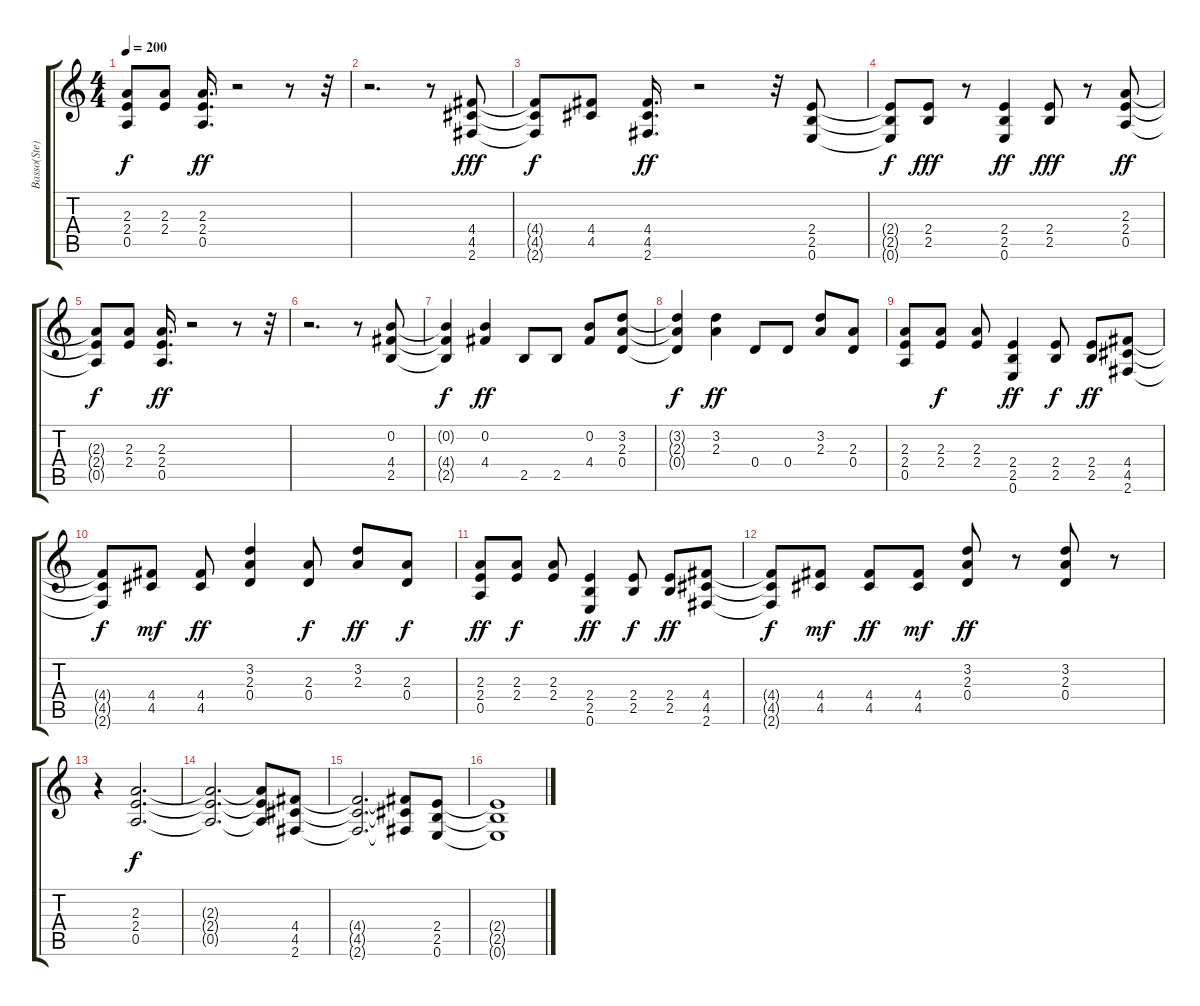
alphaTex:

\track ("Basso(Ste)" "Basso(Ste)") {instrument slapbass1}
\staff {score tabs}
\tuning (E4 B3 G3 D3 A2 E2) {hide}
\ts (4 4)
\tempo 200
\clef g2
\ks c
(2.3{t} 2.4{t} 0.5{t}).8{dy f} (2.3 2.4).8 (2.3 2.4 0.5).16{d dy ff} r.2 r.8 r.32 |
r.2{d} r.8 (4.4 4.5 2.6).8{dy fff} |
(4.4{t} 4.5{t} 2.6{t}).8{dy f} (4.4 4.5).8 (4.4 4.5 2.6).16{d dy ff} r.2 r.32 (2.4 2.5 0.6).8 |
(2.4{t} 2.5{t} 0.6{t}).8{dy f} (2.4 2.5).8{dy fff} r.8 (2.4 2.5 0.6).4{dy ff} (2.4 2.5).8{dy fff} r.8 (2.3 2.4 0.5).8{dy ff} |
(2.3{t} 2.4{t} 0.5{t}).8{dy f} (2.3 2.4).8 (2.3 2.4 0.5).16{d dy ff} r.2 r.8 r.32 |
r.2{d} r.8 (0.2 4.4 2.5).8 |
(0.2{t} 4.4{t} 2.5{t}).4{dy f} (0.2 4.4).4{dy ff} 2.5.8 2.5.8 (0.2 4.4).8 (3.2 2.3 0.4).8 |
(3.2{t} 2.3{t} 0.4{t}).4{dy f} (3.2 2.3).4{dy ff} 0.4.8 0.4.8 (3.2 2.3).8 (2.3 0.4).8 |
(2.3 2.4 0.5).8 (2.3 2.4).8{dy f} (2.3 2.4).8 (2.4 2.5 0.6).4{dy ff} (2.4 2.5).8{dy f} (2.4 2.5).8{dy ff} (4.4 4.5 2.6).8 |
(4.4{t} 4.5{t} 2.6{t}).8{dy f} (4.4 4.5).8{dy mf} (4.4 4.5).8{dy ff} (3.2 2.3 0.4).4 (2.3 0.4).8{dy f} (3.2 2.3).8{dy ff} (2.3 0.4).8{dy f} |
(2.3 2.4 0.5).8{dy ff} (2.3 2.4).8{dy f} (2.3 2.4).8 (2.4 2.5 0.6).4{dy ff} (2.4 2.5).8{dy f} (2.4 2.5).8{dy ff} (4.4 4.5 2.6).8 |
(4.4{t} 4.5{t} 2.6{t}).8{dy f} (4.4 4.5).8{dy mf} (4.4 4.5).8{dy ff} (4.4 4.5).8{dy mf} (3.2 2.3 0.4).8{dy ff} r.8 (3.2 2.3 0.4).8 r.8 |
r.4 (2.3 2.4 0.5).2{d dy f} |
(2.3{t} 2.4{t} 0.5{t}).2{d} (2.3{t} 2.4{t} 0.5{t}).8 (4.4 4.5 2.6).8 |
(4.4{t} 4.5{t} 2.6{t}).2{d} (4.4{t} 4.5{t} 2.6{t}).8 (2.4 2.5 0.6).8 |
(2.4{t} 2.5{t} 0.6{t}).1
